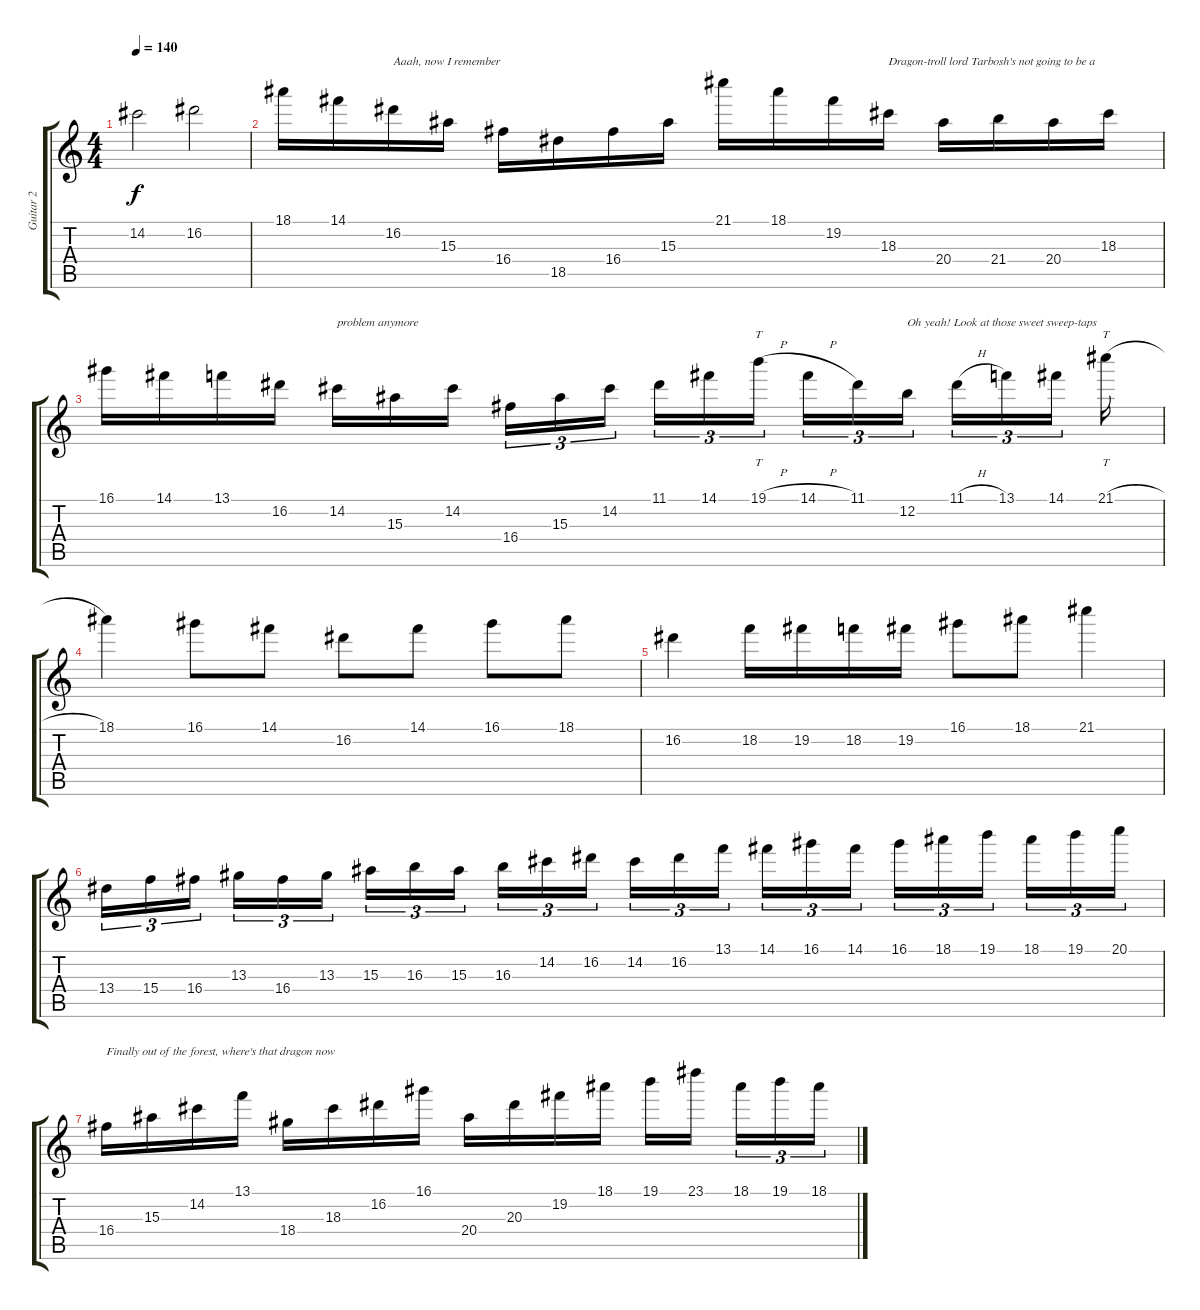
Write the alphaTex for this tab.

\track ("Guitar 2" "Guitar 2") {instrument overdrivenguitar}
\staff {score tabs}
\tuning (E4 B3 G3 D3 A2 E2) {hide}
\ts (4 4)
\tempo 140
\clef g2
\ks c
14.2.2{dy f} 16.2.2 |
18.1.16 14.1.16 16.2.16{txt "Aaah, now I remember"} 15.3.16 16.4.16 18.5.16 16.4.16 15.3.16 21.1.16 18.1.16 19.2.16 18.3.16{txt "Dragon-troll lord Tarbosh's not going to be a "} 20.4.16 21.4.16 20.4.16 18.3.16 |
16.1.16 14.1.16 13.1.16 16.2.16 14.2.16{txt "problem anymore"} 15.3.16 14.2.16 16.4.16{tu (3 2)} 15.3.16{tu (3 2)} 14.2.16{tu (3 2)} 11.1.16{tu (3 2)} 14.1.16{tu (3 2)} 19.1{h}.16{tt tu (3 2)} 14.1{h}.16{tu (3 2)} 11.1.16{tu (3 2)} 12.2.16{tu (3 2) txt "Oh yeah! Look at those sweet sweep-taps"} 11.1{h}.16{tu (3 2)} 13.1.16{tu (3 2)} 14.1.16{tu (3 2)} 21.1{h}.16{tt} |
18.1.4 16.1.8 14.1.8 16.2.8 14.1.8 16.1.8 18.1.8 |
16.2.4 18.2.16 19.2.16 18.2.16 19.2.16 16.1.8 18.1.8 21.1.4 |
13.4.16{tu (3 2)} 15.4.16{tu (3 2)} 16.4.16{tu (3 2)} 13.3.16{tu (3 2)} 16.4.16{tu (3 2)} 13.3.16{tu (3 2)} 15.3.16{tu (3 2)} 16.3.16{tu (3 2)} 15.3.16{tu (3 2)} 16.3.16{tu (3 2)} 14.2.16{tu (3 2)} 16.2.16{tu (3 2)} 14.2.16{tu (3 2)} 16.2.16{tu (3 2)} 13.1.16{tu (3 2)} 14.1.16{tu (3 2)} 16.1.16{tu (3 2)} 14.1.16{tu (3 2)} 16.1.16{tu (3 2)} 18.1.16{tu (3 2)} 19.1.16{tu (3 2)} 18.1.16{tu (3 2)} 19.1.16{tu (3 2)} 20.1.16{tu (3 2)} |
16.4.16{txt "Finally out of the forest, where's that dragon now"} 15.3.16 14.2.16 13.1.16 18.4.16 18.3.16 16.2.16 16.1.16 20.4.16 20.3.16 19.2.16 18.1.16 19.1.16 23.1.16 18.1.16{tu (3 2)} 19.1.16{tu (3 2)} 18.1.16{tu (3 2)}
